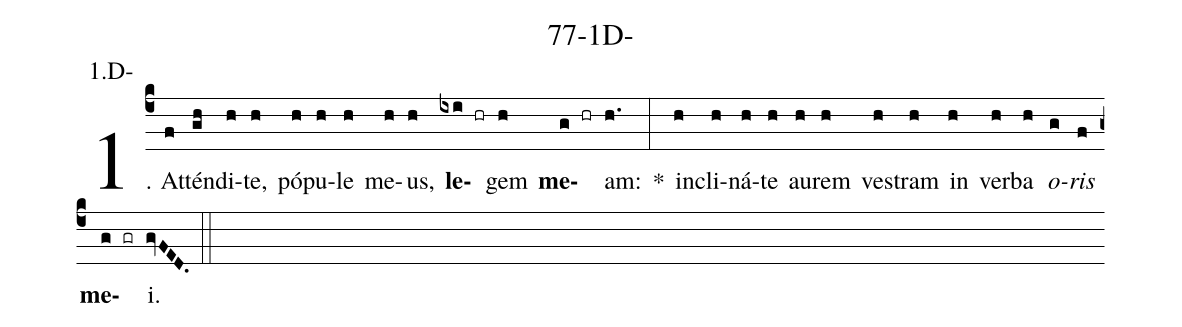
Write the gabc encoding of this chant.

name: 77-1D-;
annotation: 1.D-;
%%
(c4)1. At(f)tén(gh)di(h)te,(h) pó(h)pu(h)le(h) me(h)us,(h) <b>le</b>(ixi hr)gem(h) <b>me</b>(g hr)am:(h.) *(:) in(h)cli(h)ná(h)te(h) au(h)rem(h) ves(h)tram(h) in(h) ver(h)ba(h) <i>o</i>(g)<i>ris</i>(f) <b>me</b>(g gr)i.(gvFED.) (::)
